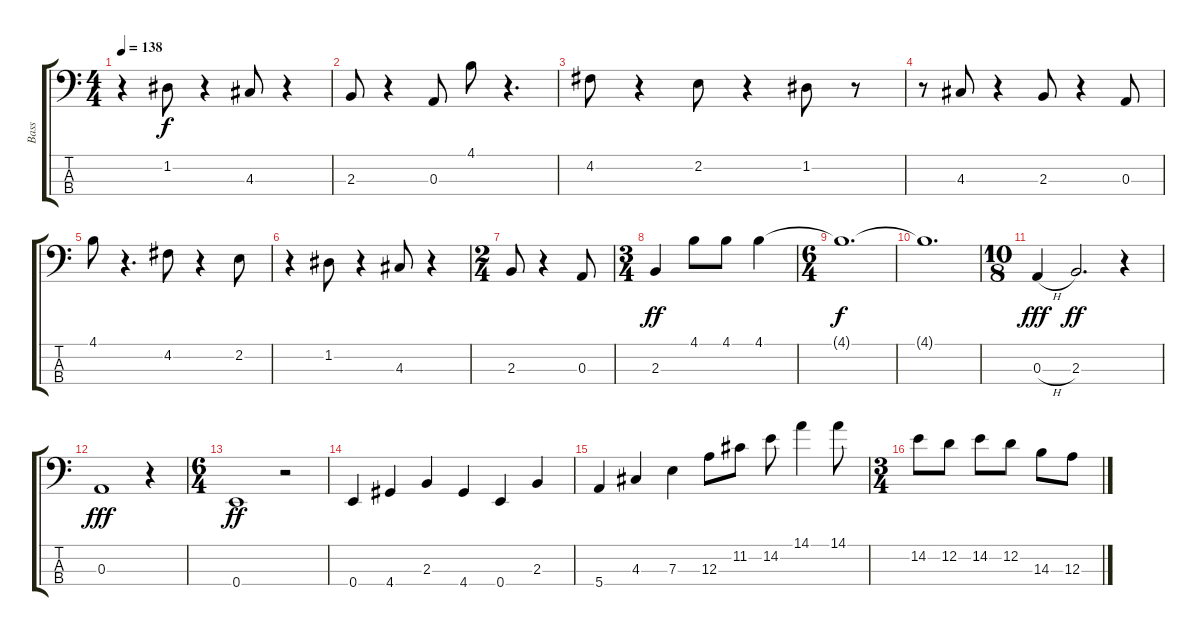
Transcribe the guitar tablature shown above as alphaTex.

\track ("Bass" "Bass") {instrument fretlessbass}
\staff {score tabs}
\tuning (G2 D2 A1 E1) {hide}
\ts (4 4)
\tempo 138
\clef f4
\ks c
r.4{dy f} 1.2.8 r.4 4.3.8 r.4 |
2.3.8 r.4 0.3.8 4.1.8 r.4{d} |
4.2.8 r.4 2.2.8 r.4 1.2.8 r.8 |
r.8 4.3.8 r.4 2.3.8 r.4 0.3.8 |
4.1.8 r.4{d} 4.2.8 r.4 2.2.8 |
r.4 1.2.8 r.4 4.3.8 r.4 |
\ts (2 4)
2.3.8 r.4 0.3.8 |
\ts (3 4)
2.3.4{dy ff} 4.1.8 4.1.8 4.1.4 |
\ts (6 4)
4.1{t}.1{d dy f} |
4.1{t}.1{d} |
\ts (10 8)
0.3{h}.4{dy fff} 2.3.2{d dy ff} r.4 |
0.3.1{dy fff} r.4 |
\ts (6 4)
0.4.1{dy ff} r.2 |
0.4.4 4.4.4 2.3.4 4.4.4 0.4.4 2.3.4 |
5.4.4 4.3.4 7.3.4 12.3.8 11.2.8 14.2.8 14.1.4 14.1.8 |
\ts (3 4)
14.2.8 12.2.8 14.2.8 12.2.8 14.3.8 12.3.8
